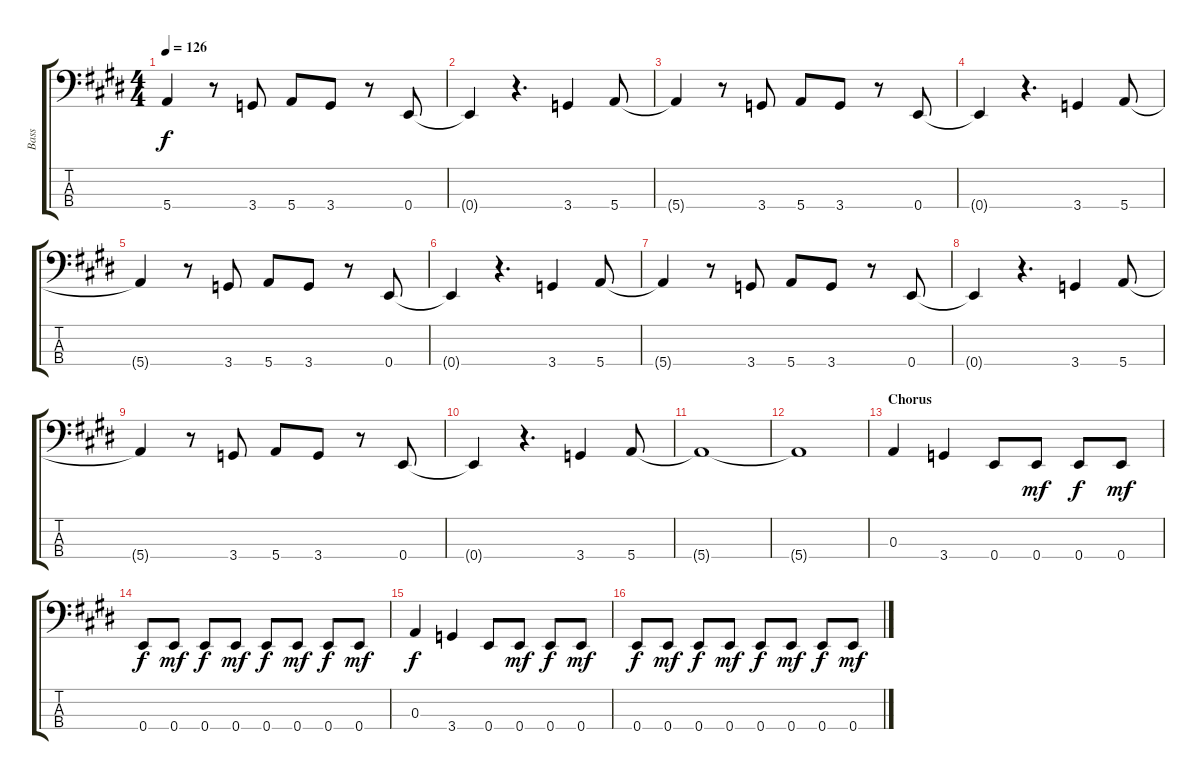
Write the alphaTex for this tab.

\track ("Bass" "Bass") {instrument electricbassfinger}
\staff {score tabs}
\tuning (G2 D2 A1 E1) {hide}
\ts (4 4)
\tempo 126
\clef f4
\ks e
5.4{t}.4{dy f} r.8 3.4.8 5.4.8 3.4.8 r.8 0.4.8 |
0.4{t}.4 r.4{d} 3.4.4 5.4.8 |
5.4{t}.4 r.8 3.4.8 5.4.8 3.4.8 r.8 0.4.8 |
0.4{t}.4 r.4{d} 3.4.4 5.4.8 |
5.4{t}.4 r.8 3.4.8 5.4.8 3.4.8 r.8 0.4.8 |
0.4{t}.4 r.4{d} 3.4.4 5.4.8 |
5.4{t}.4 r.8 3.4.8 5.4.8 3.4.8 r.8 0.4.8 |
0.4{t}.4 r.4{d} 3.4.4 5.4.8 |
5.4{t}.4 r.8 3.4.8 5.4.8 3.4.8 r.8 0.4.8 |
0.4{t}.4 r.4{d} 3.4.4 5.4.8 |
5.4{t}.1 |
5.4{t}.1 |
\section ("" "Chorus")
0.3.4 3.4.4 0.4.8 0.4.8{dy mf} 0.4.8{dy f} 0.4.8{dy mf} |
0.4.8{dy f} 0.4.8{dy mf} 0.4.8{dy f} 0.4.8{dy mf} 0.4.8{dy f} 0.4.8{dy mf} 0.4.8{dy f} 0.4.8{dy mf} |
0.3.4{dy f} 3.4.4 0.4.8 0.4.8{dy mf} 0.4.8{dy f} 0.4.8{dy mf} |
0.4.8{dy f} 0.4.8{dy mf} 0.4.8{dy f} 0.4.8{dy mf} 0.4.8{dy f} 0.4.8{dy mf} 0.4.8{dy f} 0.4.8{dy mf}
